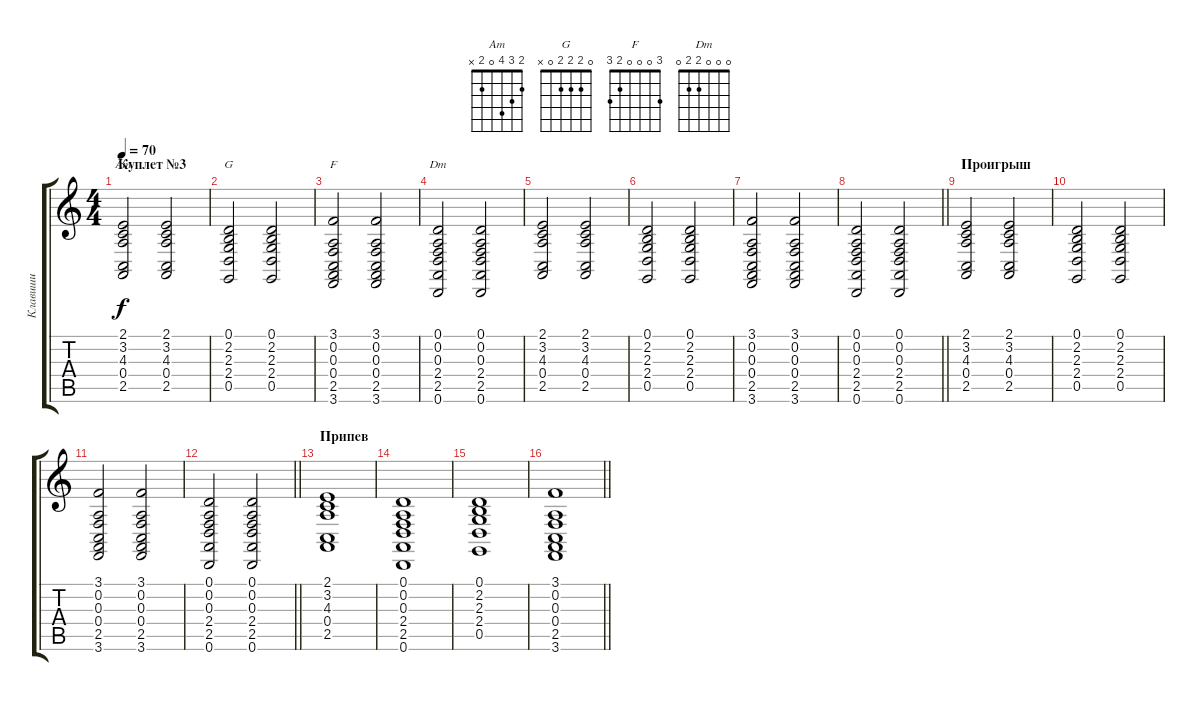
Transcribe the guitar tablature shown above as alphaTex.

\track ("Клавиши" "Клавиши") {instrument acousticgrandpiano}
\staff {score tabs}
\tuning (D4 A3 F3 C3 G2 D2) {hide}
\chord ("Am" 2 3 4 0 2 x)
\chord ("G" 0 2 2 2 0 x)
\chord ("F" 3 0 0 0 2 3)
\chord ("Dm" 0 0 0 2 2 0)
\ts (4 4)
\section ("" "Куплет №3")
\tempo 70
\clef g2
\ks c
(2.1 3.2 4.3 0.4 2.5).2{ch "Am" dy f} (2.1 3.2 4.3 0.4 2.5).2 |
(0.1 2.2 2.3 2.4 0.5).2{ch "G"} (0.1 2.2 2.3 2.4 0.5).2 |
(3.1 0.2 0.3 0.4 2.5 3.6).2{ch "F"} (3.1 0.2 0.3 0.4 2.5 3.6).2 |
(0.1 0.2 0.3 2.4 2.5 0.6).2{ch "Dm"} (0.1 0.2 0.3 2.4 2.5 0.6).2 |
(2.1 3.2 4.3 0.4 2.5).2 (2.1 3.2 4.3 0.4 2.5).2 |
(0.1 2.2 2.3 2.4 0.5).2 (0.1 2.2 2.3 2.4 0.5).2 |
(3.1 0.2 0.3 0.4 2.5 3.6).2 (3.1 0.2 0.3 0.4 2.5 3.6).2 |
\barLineRight lightlight
(0.1 0.2 0.3 2.4 2.5 0.6).2 (0.1 0.2 0.3 2.4 2.5 0.6).2 |
\section ("" "Проигрыш")
(2.1 3.2 4.3 0.4 2.5).2 (2.1 3.2 4.3 0.4 2.5).2 |
(0.1 2.2 2.3 2.4 0.5).2 (0.1 2.2 2.3 2.4 0.5).2 |
(3.1 0.2 0.3 0.4 2.5 3.6).2 (3.1 0.2 0.3 0.4 2.5 3.6).2 |
\barLineRight lightlight
(0.1 0.2 0.3 2.4 2.5 0.6).2 (0.1 0.2 0.3 2.4 2.5 0.6).2 |
\section ("" "Припев")
(2.1 3.2 4.3 0.4 2.5).1 |
(0.1 0.2 0.3 2.4 2.5 0.6).1 |
(0.1 2.2 2.3 2.4 0.5).1 |
\barLineRight lightlight
(3.1 0.2 0.3 0.4 2.5 3.6).1
